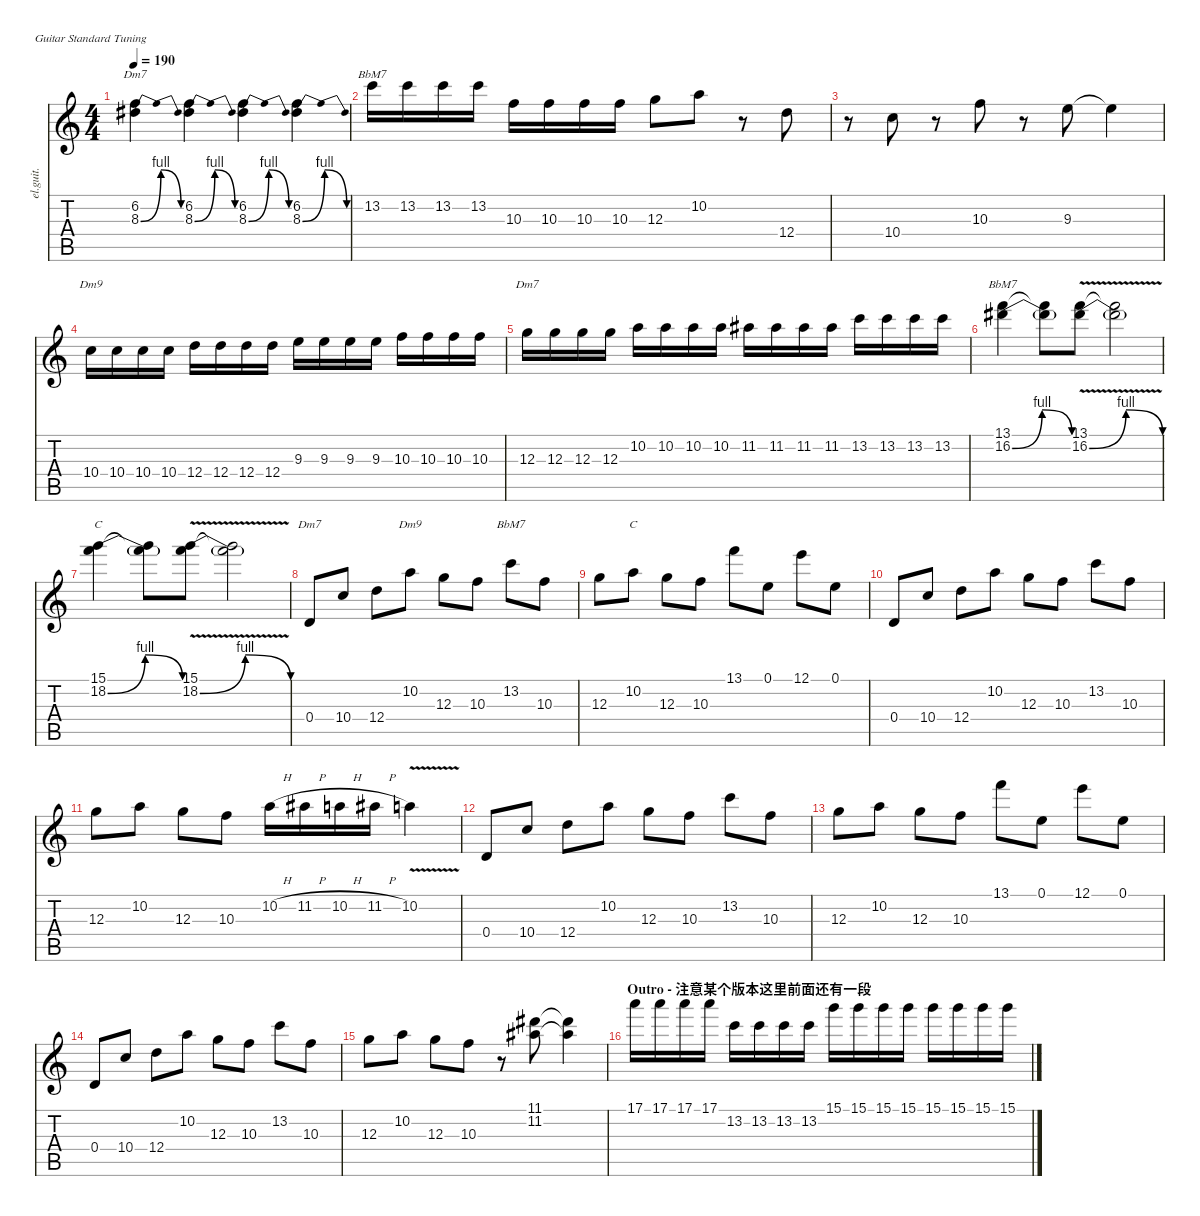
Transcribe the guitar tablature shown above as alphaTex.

\defaultSystemsLayout 4
\hideDynamics
\bracketExtendMode nobrackets
\track ("後藤ひとり" "el.guit.") {solo instrument electricguitarclean}
\staff {score tabs}
\tuning (E4 B3 G3 D3 A2 E2)
\chord ("Dm7" x 6 8 x x x) {firstfret 6 showdiagram false showfingering false}
\chord ("BbM7" x 13 x x x x) {firstfret 13 showdiagram false showfingering false}
\chord ("Dm9" x x x 10 x x) {firstfret 10 showdiagram false showfingering false}
\chord ("Dm7" x x 12 x x x) {firstfret 12 showdiagram false showfingering false}
\chord ("BbM7" 13 16 x x x x) {firstfret 13 showdiagram false showfingering false}
\chord ("C" 15 18 x x x x) {firstfret 15 showdiagram false showfingering false}
\chord ("Dm7" x x x 0 x x) {showdiagram false showfingering false}
\chord ("Dm9" x 10 x x x x) {firstfret 10 showdiagram false showfingering false}
\chord ("C" x 10 x x x x) {firstfret 10 showdiagram false showfingering false}
\ts (4 4)
\tempo 190
\clef g2
\ks c
(6.2 8.3{be (bendrelease 0 0 10.2 4 20.4 4 30 0) acc #}).4{ch "Dm7" dy mf beam Down} (6.2 8.3{be (bendrelease 0 0 10.2 4 20.4 4 30 0) acc #}).4{beam Down} (6.2 8.3{be (bendrelease 0 0 10.2 4 20.4 4 30 0) acc #}).4{beam Down} (6.2 8.3{be (bendrelease 0 0 10.2 4 20.4 4 30 0) acc #}).4{beam Down} |
13.2.16{ch "BbM7" beam Down} 13.2.16{beam Down} 13.2.16{beam Down} 13.2.16{beam Down} 10.3.16{beam Down} 10.3.16{beam Down} 10.3.16{beam Down} 10.3.16{beam Down} 12.3.8{beam Down} 10.2.8{beam Down} r.8{beam Down} 12.4.8{beam Down} |
r.8{beam Down} 10.4.8{beam Down} r.8{beam Down} 10.3.8{beam Down} r.8{beam Down} 9.3.8{beam Down} 9.3{t}.4{beam Down} |
10.4.16{ch "Dm9" beam Down} 10.4.16{beam Down} 10.4.16{beam Down} 10.4.16{beam Down} 12.4.16{beam Down} 12.4.16{beam Down} 12.4.16{beam Down} 12.4.16{beam Down} 9.3.16{beam Down} 9.3.16{beam Down} 9.3.16{beam Down} 9.3.16{beam Down} 10.3.16{beam Down} 10.3.16{beam Down} 10.3.16{beam Down} 10.3.16{beam Down} |
12.3.16{ch "Dm7" beam Down} 12.3.16{beam Down} 12.3.16{beam Down} 12.3.16{beam Down} 10.2.16{beam Down} 10.2.16{beam Down} 10.2.16{beam Down} 10.2.16{beam Down} 11.2{acc #}.16{beam Down} 11.2{acc #}.16{beam Down} 11.2{acc #}.16{beam Down} 11.2{acc #}.16{beam Down} 13.2.16{beam Down} 13.2.16{beam Down} 13.2.16{beam Down} 13.2.16{beam Down} |
(13.1 16.2{be (bendrelease 0 0 10.2 4 20.4 4 30 0) acc #}).4{ch "BbM7" beam Down} (13.1{t} 16.2{t acc #}).8{beam Down} (13.1{v} 16.2{be (bendrelease 0 0 10.2 4 20.4 4 30 0) v acc #}).8{beam Down} (13.1{t} 16.2{t acc #}).2{beam Down} |
(15.1 18.2{be (bendrelease 0 0 10.2 4 20.4 4 30 0)}).4{ch "C" beam Down} (15.1{t} 18.2{t}).8{beam Down} (15.1{v} 18.2{be (bendrelease 0 0 10.2 4 20.4 4 30 0)}).8{beam Down} (15.1{t} 18.2{t}).2{beam Down} |
0.4.8{ch "Dm7" beam Up} 10.4.8{beam Up} 12.4.8{beam Down} 10.2.8{ch "Dm9" beam Down} 12.3.8{beam Down} 10.3.8{beam Down} 13.2.8{ch "BbM7" beam Down} 10.3.8{beam Down} |
12.3.8{beam Down} 10.2.8{ch "C" beam Down} 12.3.8{beam Down} 10.3.8{beam Down} 13.1.8{beam Down} 0.1.8{beam Down} 12.1.8{beam Down} 0.1.8{beam Down} |
0.4.8{beam Up} 10.4.8{beam Up} 12.4.8{beam Down} 10.2.8{beam Down} 12.3.8{beam Down} 10.3.8{beam Down} 13.2.8{beam Down} 10.3.8{beam Down} |
12.3.8{beam Down} 10.2.8{beam Down} 12.3.8{beam Down} 10.3.8{beam Down} 10.2{h}.16{beam Down} 11.2{h acc #}.16{beam Down} 10.2{h}.16{beam Down} 11.2{h acc #}.16{beam Down} 10.2{v}.4{beam Down} |
0.4.8{beam Up} 10.4.8{beam Up} 12.4.8{beam Down} 10.2.8{beam Down} 12.3.8{beam Down} 10.3.8{beam Down} 13.2.8{beam Down} 10.3.8{beam Down} |
12.3.8{beam Down} 10.2.8{beam Down} 12.3.8{beam Down} 10.3.8{beam Down} 13.1.8{beam Down} 0.1.8{beam Down} 12.1.8{beam Down} 0.1.8{beam Down} |
0.4.8{beam Up} 10.4.8{beam Up} 12.4.8{beam Down} 10.2.8{beam Down} 12.3.8{beam Down} 10.3.8{beam Down} 13.2.8{beam Down} 10.3.8{beam Down} |
12.3.8{beam Down} 10.2.8{beam Down} 12.3.8{beam Down} 10.3.8{beam Down} r.8{beam Down} (11.1{acc #} 11.2{acc #}).8{beam Down} (11.1{t acc #} 11.2{t acc #}).4{beam Down} |
\section ("" "Outro - 注意某个版本这里前面还有一段")
17.1.16{beam Down} 17.1.16{beam Down} 17.1.16{beam Down} 17.1.16{beam Down} 13.2.16{beam Down} 13.2.16{beam Down} 13.2.16{beam Down} 13.2.16{beam Down} 15.1.16{beam Down} 15.1.16{beam Down} 15.1.16{beam Down} 15.1.16{beam Down} 15.1.16{beam Down} 15.1.16{beam Down} 15.1.16{beam Down} 15.1.16{beam Down}
